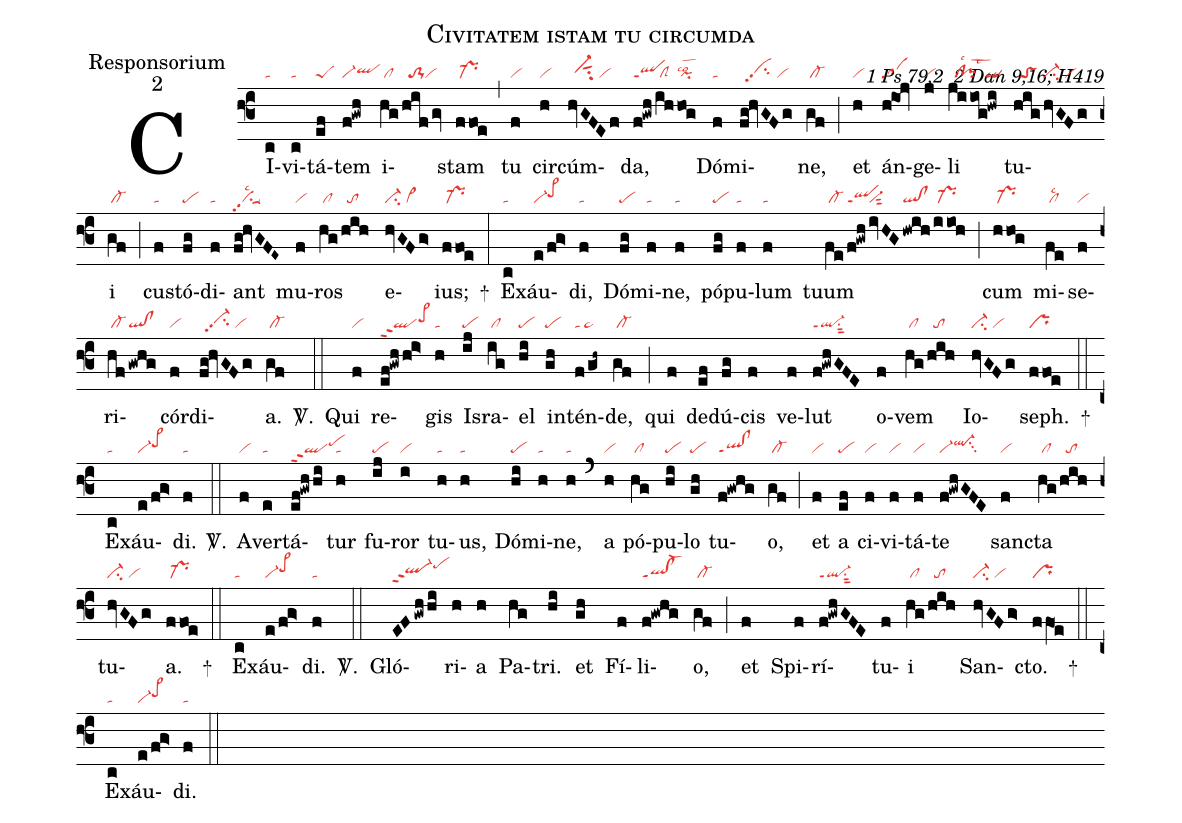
name:Civitatem istam tu circumda;
office-part:Responsorium;
mode:2;
commentary:ꝟ1 Ps 79,2 ꝟ2 Dan 9,16; H419;
nabc-lines:1;
%%
(f3)
CI(c|ta)vi(c|ta)tá(ef|peS)tem(f!gwh|vi-qlhh) i(hg|/cl|/hifgv|//to-1vi)stam(ffoe|/pr-) (,)
tu(f|vi) cir(h|vi)cúm(hvGFEf|//vi-hhsut1su2/vi)da,(f!gwh|qlppt1|/ih|/clS|hog|pilsco2) Dó(f|ta)mi(fg!hvGFg|//vihhpp2su2/vi)ne,(gf|/cl-) (;)
et(h|vi) án(h!ioj|sa)ge(j|vi)li(jiiog!hwi|//cl!pilsc1lst3``qi) tu(hig|//toS|hvGFg|vi-su2/vi)i(gf|/cl-) (;)
cu(f|ta)stó(fg|pe)di(f|ta)ant(fg!hvGFE~|vipp2su1suu1lsc2) mu(f|vi)ros(hg|/cl|/hih|//to) e(hvGFg>|vi-su2/vi>)ius;(ffoe|/pr-) +(:)
E(c|ta)xáu(e/fg>|vi-pe>hi)di,(f|ta) Dó(fg|pe)mi(f|ta)ne,(f|ta) pó(fg|pe)pu(f|ta)lum(f|ta) tuum(fe|/cl-|/f!gwh|qlppt1|ivHG|vi-sut2|hwih|ql!cl|/iioh|/pr-) (;)
cum(hhog|/pr-) mi(fe|/cllsc2)se(f|vi)ri(hf|/cl-|!gwhg|ql!cl)cór(f|vi)di(fg!hvGFg|//vi-hhpp2su2/vi)a.(gf|/cl-) <sp>V/</sp>.(::)
Qui(f|vi) re(ef!gwh/h!i>|qlppt2pe>hi)gis(h|ta) Is(ij|pe)ra(ig|/cl)el(hi|pe) in(gh|pe)tén(f/gh~|ta/pe~)de,(gf|/cl-) (;)
qui(f) de(ef)dú(fg)cis(f) ve(f)lut(f!gwhGFE|ql-ppt1su1sut2) o(f)vem(hg|/cl|/hih|//to) Io(hvGFg|vi-su2/vi)seph.(ffoe|pr) +(::)
E(c|ta)xáu(e/fg>|vi-pe>hi)di.(f|ta) <sp>V/</sp>.(::)
A(f|vi)ver(e|ta)tá(ef!gwh/hi|qlppt2pehi)tur(h|ta) fu(ij|pe)ror(i|vi) tu(h|ta)us,(h|ta) Dó(hi|pe)mi(h|ta)ne,(h|ta) (`)
a(h|vi) pó(hg|/cl)pu(hi|pe)lo(gh|pe) tu(f!gwhg|ql!clppt1)o,(gf|/cl-) (;)
et(f|vi) a(ef|pe) ci(f|vi)vi(f|vi)tá(f|vi)te(f!gwhGFE|vi-ql-hisu3) san(f|vi)cta(hg|/cl|/hih|//to) tu(hvGFg|vi-su2/vi)a.(ffoe|/pr-) +(::)
E(c|ta)xáu(e/fg>|vi-pe>hi)di.(f|ta) <sp>V/</sp>.(::)
Gló(EFgwhhi|ql-hhppt2pehj)ri(h)a(h) Pa(hg)tri.(hi) et(gh) Fí(f)li(f!gwhg|ql!cl-ppt1)o,(gf|/cl-) (;)
et(f) Spi(f)rí(f!gwhGFE|ql-ppt1su1sut2)tu(f)i(hg|/cl|/hih|//to) San(hvGFg>|ci-/vi)cto.(ffO1e|pr) +(::)
E(c|ta)xáu(e/fg>|vi-pe>hi)di.(f|ta) (::)
